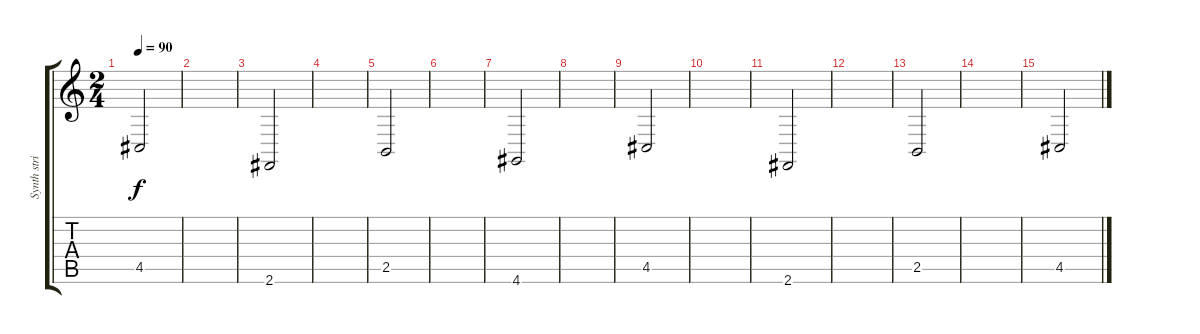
\track ("Synth string" "Synth stri") {instrument synthstrings1}
\staff {score tabs}
\tuning (E4 B3 G3 D3 A2 E2) {hide}
\ts (2 4)
\tempo 90
\clef g2
\ks c
4.5.2{dy f volume 16} |
|
2.6.2 |
|
2.5.2 |
|
4.6.2 |
|
4.5.2 |
|
2.6.2 |
|
2.5.2 |
|
4.5.2
